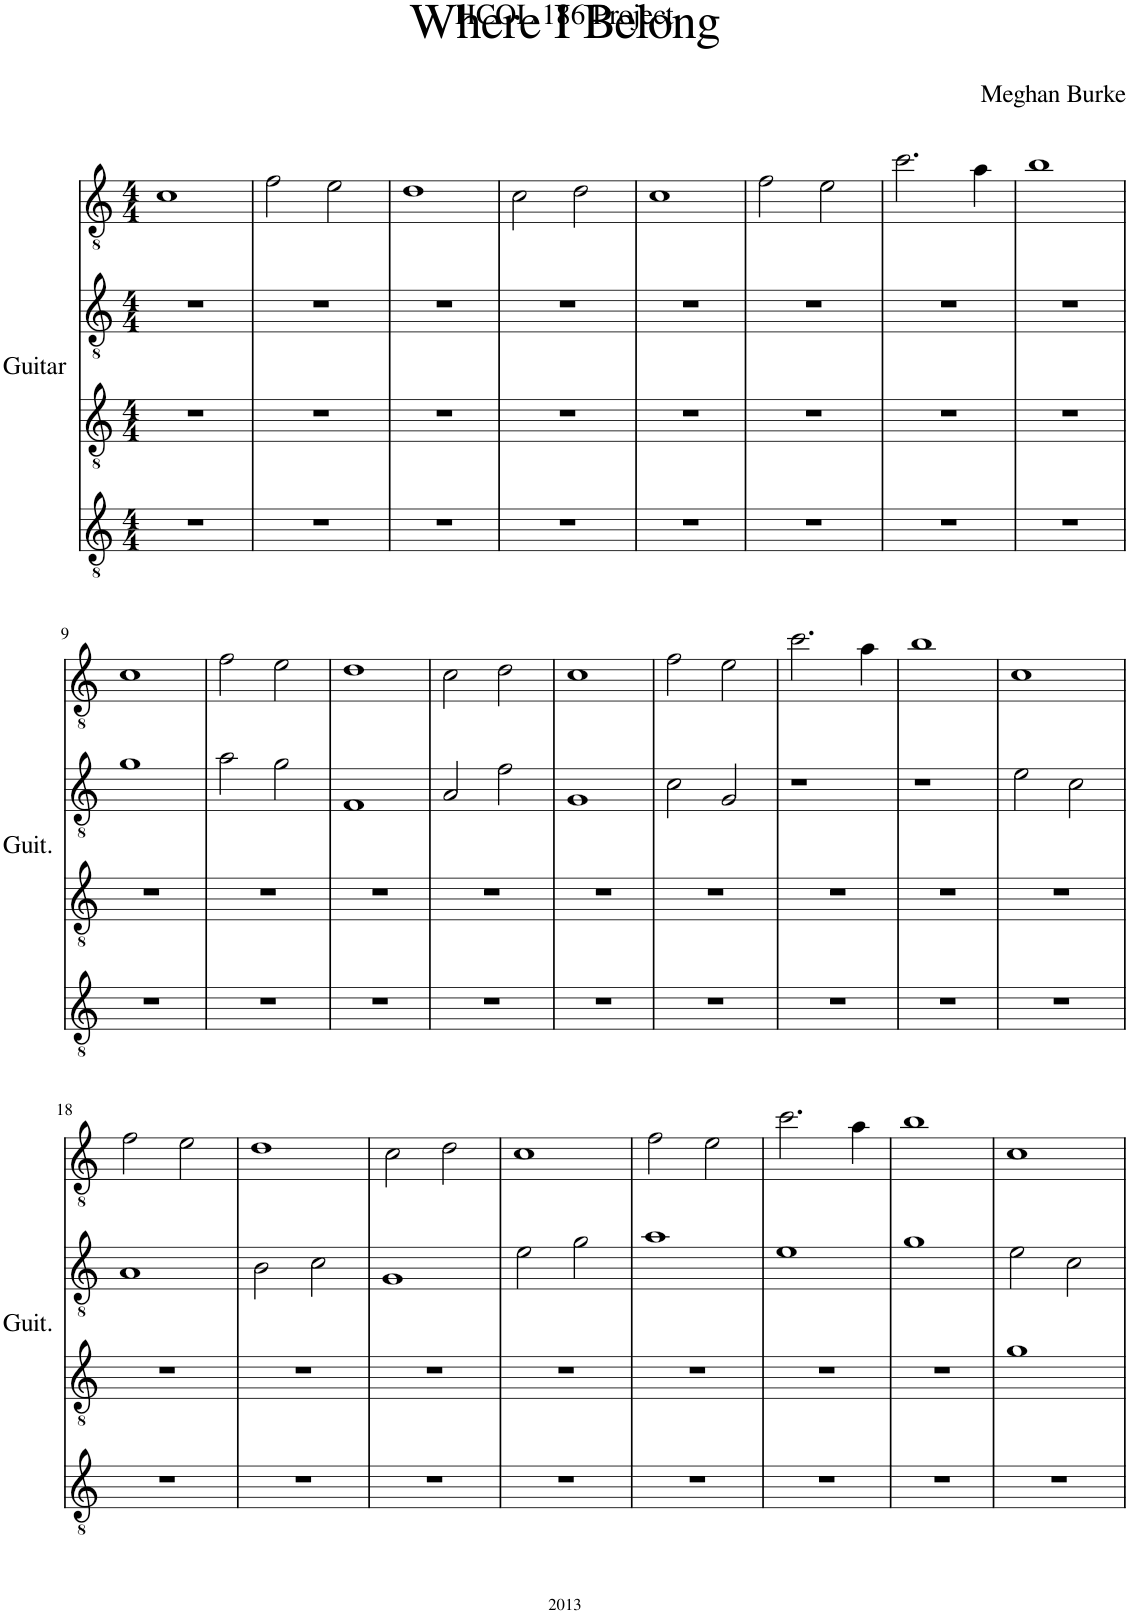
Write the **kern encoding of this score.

**kern	**kern	**kern	**kern
*part1	*part1	*part1	*part1
*staff4	*staff3	*staff2	*staff1
*I"Guitar	*	*	*
*I'Guit.	*	*	*
*clefGv2	*clefGv2	*clefGv2	*clefGv2
*k[]	*k[]	*k[]	*k[]
*M4/4	*M4/4	*M4/4	*M4/4
=1	=1	=1	=1
1r	1r	1r	1c
=2	=2	=2	=2
1r	1r	1r	2f\
.	.	.	2e\
=3	=3	=3	=3
1r	1r	1r	1d
=4	=4	=4	=4
1r	1r	1r	2c\
.	.	.	2d\
=5	=5	=5	=5
1r	1r	1r	1c
=6	=6	=6	=6
1r	1r	1r	2f\
.	.	.	2e\
=7	=7	=7	=7
1r	1r	1r	2.cc\
.	.	.	4a\
=8	=8	=8	=8
1r	1r	1r	1b
!!LO:LB:g=z
=9	=9	=9	=9
1r	1r	1g	1c
=10	=10	=10	=10
1r	1r	2a\	2f\
.	.	2g\	2e\
=11	=11	=11	=11
1r	1r	1F	1d
=12	=12	=12	=12
1r	1r	2A/	2c\
.	.	2f\	2d\
=13	=13	=13	=13
1r	1r	1G	1c
=14	=14	=14	=14
1r	1r	2c\	2f\
.	.	2G/	2e\
=15	=15	=15	=15
1r	1r	1r	2.cc\
.	.	.	4a\
=16	=16	=16	=16
1r	1r	1r	1b
=17	=17	=17	=17
1r	1r	2e\	1c
.	.	2c\	.
!!LO:LB:g=z
=18	=18	=18	=18
1r	1r	1A	2f\
.	.	.	2e\
=19	=19	=19	=19
1r	1r	2B\	1d
.	.	2c\	.
=20	=20	=20	=20
1r	1r	1G	2c\
.	.	.	2d\
=21	=21	=21	=21
1r	1r	2e\	1c
.	.	2g\	.
=22	=22	=22	=22
1r	1r	1a	2f\
.	.	.	2e\
=23	=23	=23	=23
1r	1r	1e	2.cc\
.	.	.	4a\
=24	=24	=24	=24
1r	1r	1g	1b
=25	=25	=25	=25
1r	1g	2e\	1c
.	.	2c\	.
=	=	=	=
*-	*-	*-	*-
